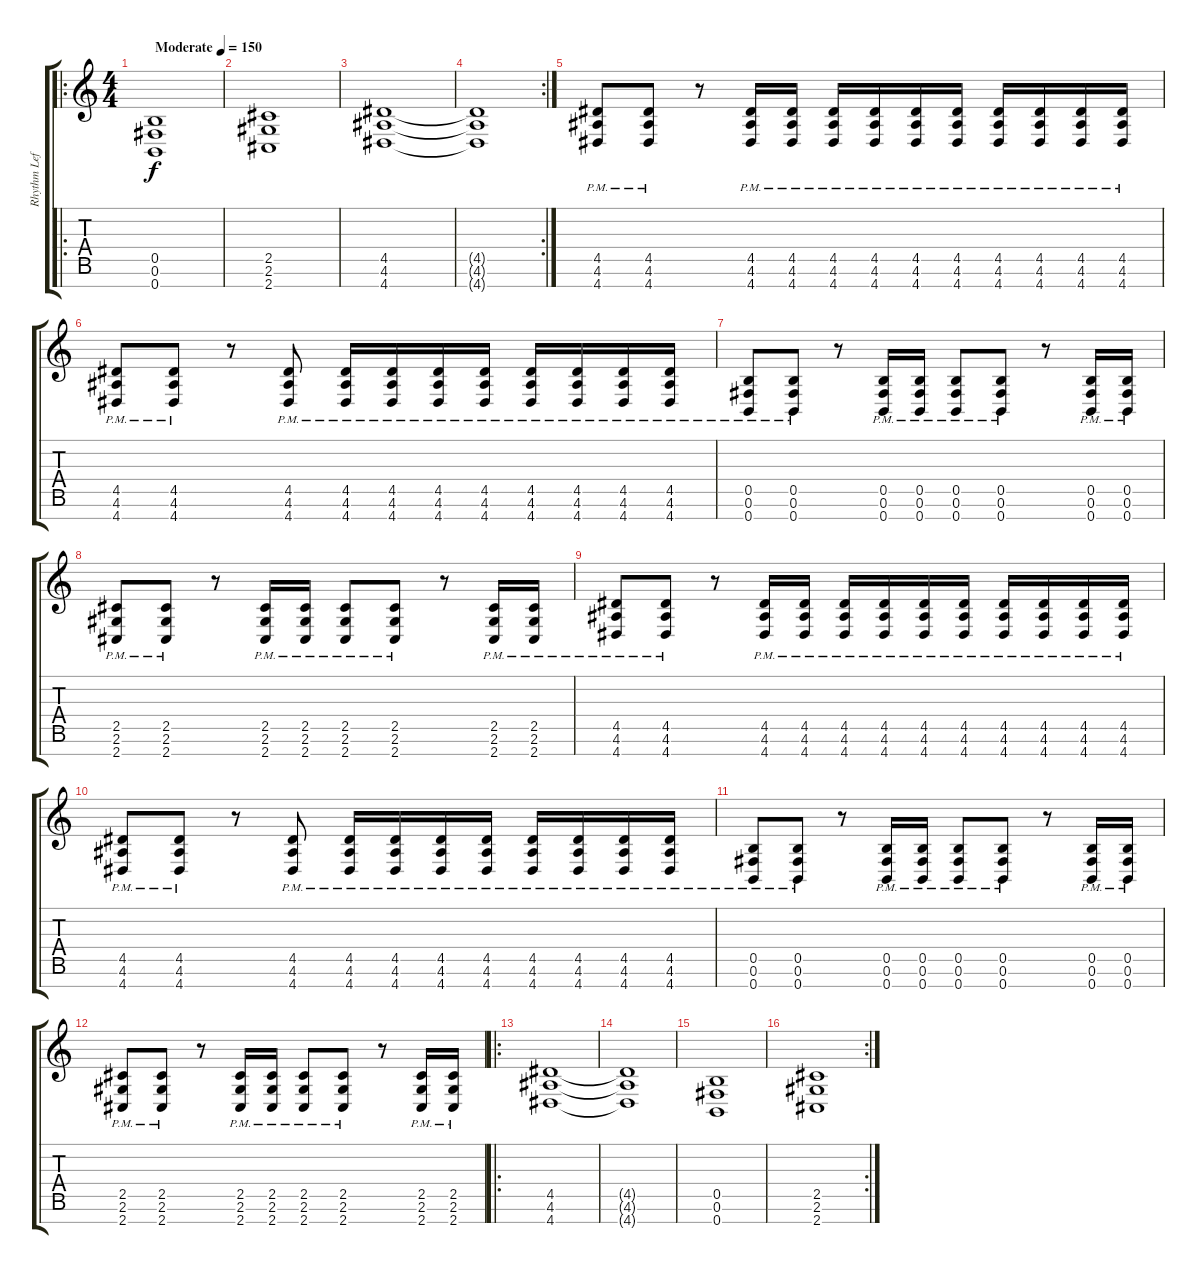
\track ("Rhythm Left" "Rhythm Lef") {instrument distortionguitar}
\staff {score tabs}
\tuning (Gb4 Db4 Ab3 E3 B2 Gb2 B1) {hide}
\ro
\ts (4 4)
\tempo (150 "Moderate")
\clef g2
\ks c
(0.5 0.6 0.7).1{dy f instrument distortionguitar} |
(2.5 2.6 2.7).1 |
(4.5 4.6 4.7).1 |
\rc 2
(4.5{t} 4.6{t} 4.7{t}).1 |
(4.5{pm} 4.6{pm} 4.7{pm}).8 (4.5{pm} 4.6{pm} 4.7{pm}).8 r.8 (4.5{pm} 4.6{pm} 4.7{pm}).16 (4.5{pm} 4.6{pm} 4.7{pm}).16 (4.5{pm} 4.6{pm} 4.7{pm}).16 (4.5{pm} 4.6{pm} 4.7{pm}).16 (4.5{pm} 4.6{pm} 4.7{pm}).16 (4.5{pm} 4.6{pm} 4.7{pm}).16 (4.5{pm} 4.6{pm} 4.7{pm}).16 (4.5{pm} 4.6{pm} 4.7{pm}).16 (4.5{pm} 4.6{pm} 4.7{pm}).16 (4.5{pm} 4.6{pm} 4.7{pm}).16 |
(4.5{pm} 4.6{pm} 4.7{pm}).8 (4.5{pm} 4.6{pm} 4.7{pm}).8 r.8 (4.5{pm} 4.6{pm} 4.7{pm}).8 (4.5{pm} 4.6{pm} 4.7{pm}).16 (4.5{pm} 4.6{pm} 4.7{pm}).16 (4.5{pm} 4.6{pm} 4.7{pm}).16 (4.5{pm} 4.6{pm} 4.7{pm}).16 (4.5{pm} 4.6{pm} 4.7{pm}).16 (4.5{pm} 4.6{pm} 4.7{pm}).16 (4.5{pm} 4.6{pm} 4.7{pm}).16 (4.5{pm} 4.6{pm} 4.7{pm}).16 |
(0.5{pm} 0.6{pm} 0.7{pm}).8 (0.5{pm} 0.6{pm} 0.7{pm}).8 r.8 (0.5{pm} 0.6{pm} 0.7{pm}).16 (0.5{pm} 0.6{pm} 0.7{pm}).16 (0.5{pm} 0.6{pm} 0.7{pm}).8 (0.5{pm} 0.6{pm} 0.7{pm}).8 r.8 (0.5{pm} 0.6{pm} 0.7{pm}).16 (0.5{pm} 0.6{pm} 0.7{pm}).16 |
(2.5{pm} 2.6{pm} 2.7{pm}).8 (2.5{pm} 2.6{pm} 2.7{pm}).8 r.8 (2.5{pm} 2.6{pm} 2.7{pm}).16 (2.5{pm} 2.6{pm} 2.7{pm}).16 (2.5{pm} 2.6{pm} 2.7{pm}).8 (2.5{pm} 2.6{pm} 2.7{pm}).8 r.8 (2.5{pm} 2.6{pm} 2.7{pm}).16 (2.5{pm} 2.6{pm} 2.7{pm}).16 |
(4.5{pm} 4.6{pm} 4.7{pm}).8 (4.5{pm} 4.6{pm} 4.7{pm}).8 r.8 (4.5{pm} 4.6{pm} 4.7{pm}).16 (4.5{pm} 4.6{pm} 4.7{pm}).16 (4.5{pm} 4.6{pm} 4.7{pm}).16 (4.5{pm} 4.6{pm} 4.7{pm}).16 (4.5{pm} 4.6{pm} 4.7{pm}).16 (4.5{pm} 4.6{pm} 4.7{pm}).16 (4.5{pm} 4.6{pm} 4.7{pm}).16 (4.5{pm} 4.6{pm} 4.7{pm}).16 (4.5{pm} 4.6{pm} 4.7{pm}).16 (4.5{pm} 4.6{pm} 4.7{pm}).16 |
(4.5{pm} 4.6{pm} 4.7{pm}).8 (4.5{pm} 4.6{pm} 4.7{pm}).8 r.8 (4.5{pm} 4.6{pm} 4.7{pm}).8 (4.5{pm} 4.6{pm} 4.7{pm}).16 (4.5{pm} 4.6{pm} 4.7{pm}).16 (4.5{pm} 4.6{pm} 4.7{pm}).16 (4.5{pm} 4.6{pm} 4.7{pm}).16 (4.5{pm} 4.6{pm} 4.7{pm}).16 (4.5{pm} 4.6{pm} 4.7{pm}).16 (4.5{pm} 4.6{pm} 4.7{pm}).16 (4.5{pm} 4.6{pm} 4.7{pm}).16 |
(0.5{pm} 0.6{pm} 0.7{pm}).8 (0.5{pm} 0.6{pm} 0.7{pm}).8 r.8 (0.5{pm} 0.6{pm} 0.7{pm}).16 (0.5{pm} 0.6{pm} 0.7{pm}).16 (0.5{pm} 0.6{pm} 0.7{pm}).8 (0.5{pm} 0.6{pm} 0.7{pm}).8 r.8 (0.5{pm} 0.6{pm} 0.7{pm}).16 (0.5{pm} 0.6{pm} 0.7{pm}).16 |
(2.5{pm} 2.6{pm} 2.7{pm}).8 (2.5{pm} 2.6{pm} 2.7{pm}).8 r.8 (2.5{pm} 2.6{pm} 2.7{pm}).16 (2.5{pm} 2.6{pm} 2.7{pm}).16 (2.5{pm} 2.6{pm} 2.7{pm}).8 (2.5{pm} 2.6{pm} 2.7{pm}).8 r.8 (2.5{pm} 2.6{pm} 2.7{pm}).16 (2.5{pm} 2.6{pm} 2.7{pm}).16 |
\ro
(4.5 4.6 4.7).1 |
(4.5{t} 4.6{t} 4.7{t}).1 |
(0.5 0.6 0.7).1 |
\rc 2
(2.5 2.6 2.7).1
